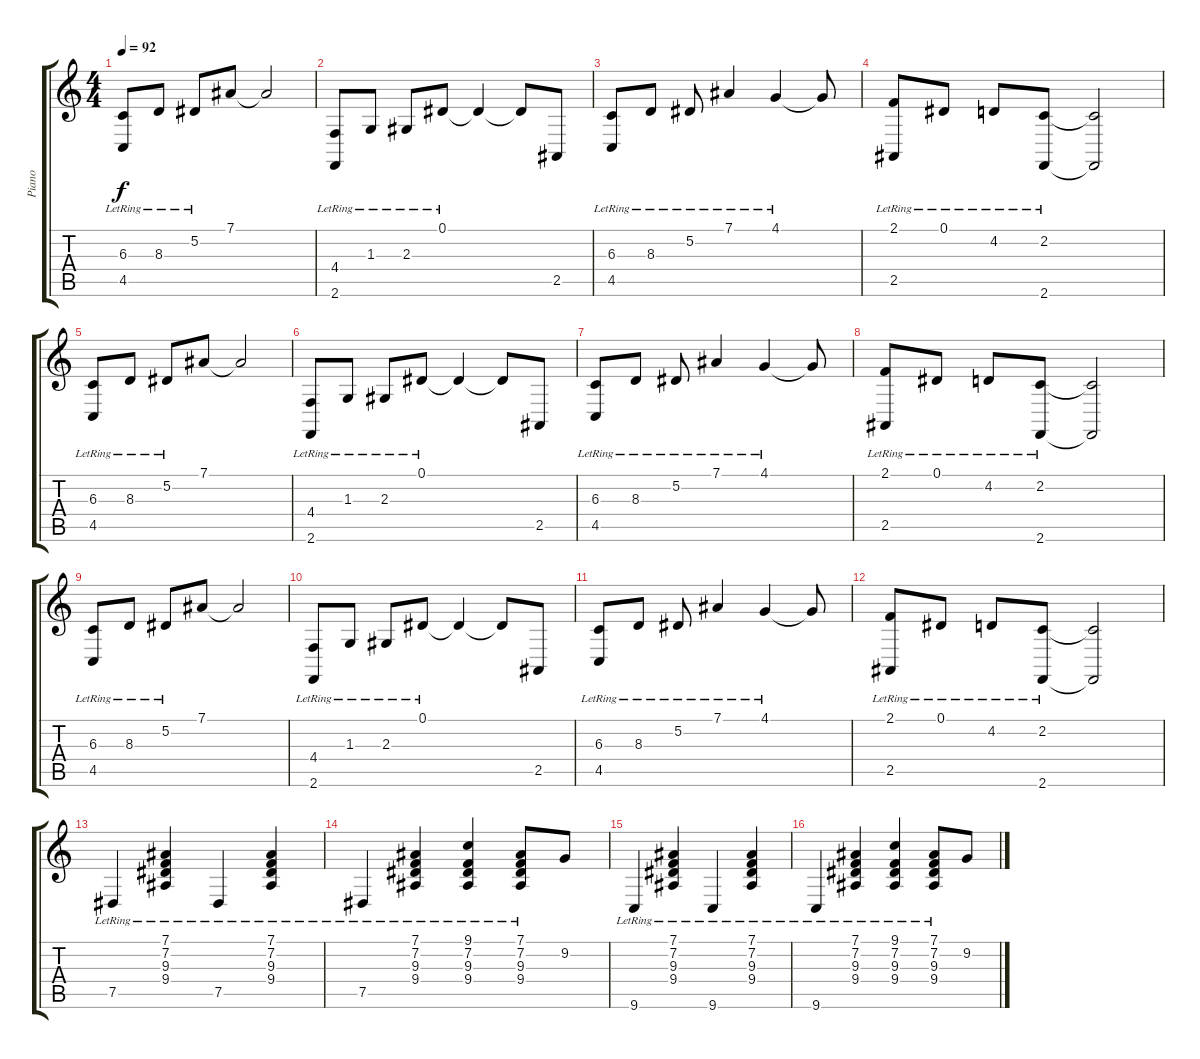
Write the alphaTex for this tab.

\track ("Piano" "Piano") {instrument acousticgrandpiano}
\staff {score tabs}
\tuning (Eb4 Bb3 Gb3 Db3 Ab2 Eb2) {hide}
\ts (4 4)
\tempo 92
\clef g2
\ks c
(6.3{lr} 4.5{lr}).8{dy f instrument acousticgrandpiano} 8.3{lr}.8 5.2{lr}.8 7.1.8 7.1{t}.2 |
(4.4{lr} 2.6{lr}).8 1.3{lr}.8 2.3{lr}.8 0.1{lr}.8 0.1{t}.4 0.1{t}.8 2.5.8 |
(6.3{lr} 4.5{lr}).8 8.3{lr}.8 5.2{lr}.8 7.1{lr}.4 4.1{lr}.4 4.1{t}.8 |
(2.1{lr} 2.5{lr}).8 0.1{lr}.8 4.2{lr}.8 (2.2{lr} 2.6{lr}).8 (2.2{t} 2.6{t}).2 |
(6.3{lr} 4.5{lr}).8 8.3{lr}.8 5.2{lr}.8 7.1.8 7.1{t}.2 |
(4.4{lr} 2.6{lr}).8 1.3{lr}.8 2.3{lr}.8 0.1{lr}.8 0.1{t}.4 0.1{t}.8 2.5.8 |
(6.3{lr} 4.5{lr}).8 8.3{lr}.8 5.2{lr}.8 7.1{lr}.4 4.1{lr}.4 4.1{t}.8 |
(2.1{lr} 2.5{lr}).8 0.1{lr}.8 4.2{lr}.8 (2.2{lr} 2.6{lr}).8 (2.2{t} 2.6{t}).2 |
(6.3{lr} 4.5{lr}).8 8.3{lr}.8 5.2{lr}.8 7.1.8 7.1{t}.2 |
(4.4{lr} 2.6{lr}).8 1.3{lr}.8 2.3{lr}.8 0.1{lr}.8 0.1{t}.4 0.1{t}.8 2.5.8 |
(6.3{lr} 4.5{lr}).8 8.3{lr}.8 5.2{lr}.8 7.1{lr}.4 4.1{lr}.4 4.1{t}.8 |
(2.1{lr} 2.5{lr}).8 0.1{lr}.8 4.2{lr}.8 (2.2{lr} 2.6{lr}).8 (2.2{t} 2.6{t}).2 |
7.5{lr}.4 (7.1{lr} 7.2{lr} 9.3{lr} 9.4{lr}).4 7.5{lr}.4 (7.1{lr} 7.2{lr} 9.3{lr} 9.4{lr}).4 |
7.5{lr}.4 (7.1{lr} 7.2{lr} 9.3{lr} 9.4{lr}).4 (9.1{lr} 7.2{lr} 9.3{lr} 9.4{lr}).4 (7.1{lr} 7.2{lr} 9.3{lr} 9.4{lr}).8 9.2.8 |
9.6{lr}.4 (7.1{lr} 7.2{lr} 9.3{lr} 9.4{lr}).4 9.6{lr}.4 (7.1{lr} 7.2{lr} 9.3{lr} 9.4{lr}).4 |
9.6{lr}.4 (7.1{lr} 7.2{lr} 9.3{lr} 9.4{lr}).4 (9.1{lr} 7.2{lr} 9.3{lr} 9.4{lr}).4 (7.1{lr} 7.2{lr} 9.3{lr} 9.4{lr}).8 9.2.8
